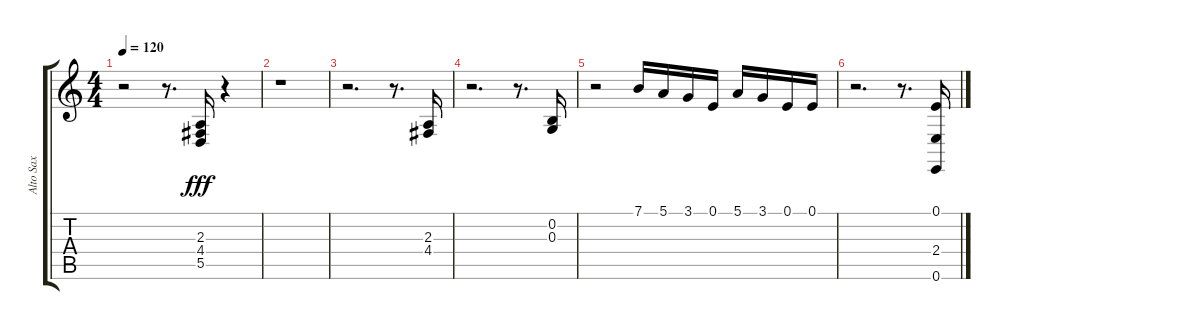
\track ("Alto Sax" "Alto Sax") {instrument altosax}
\staff {score tabs}
\tuning (E4 B3 G3 D3 A2 E2) {hide}
\ts (4 4)
\tempo 120
\clef g2
\ks c
r.2{dy fff} r.8{d} (2.3 4.4 5.5).16 r.4 |
r.1 |
r.2{d} r.8{d} (2.3 4.4).16 |
r.2{d} r.8{d} (0.2 0.3).16 |
r.2 7.1.16 5.1.16 3.1.16 0.1.16 5.1.16 3.1.16 0.1.16 0.1.16 |
r.2{d} r.8{d} (0.1 2.4 0.6).16
